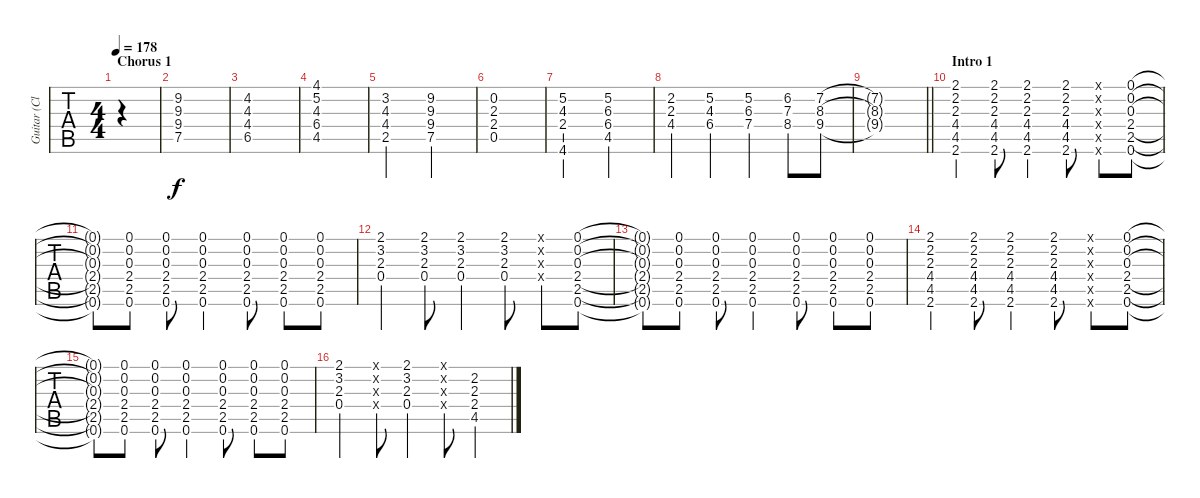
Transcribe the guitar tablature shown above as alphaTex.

\track ("Guitar (Clean)" "Guitar (Cl") {instrument electricguitarclean}
\staff {tabs}
\tuning (E4 B3 G3 D3 A2 E2) {hide}
\ts (4 4)
\section ("" "Chorus 1")
\tempo 178
\clef g2
\ks e
|
(9.2 9.3 9.4 7.5).1 |
(4.2 4.3 4.4 6.5).1 |
(4.1 5.2 4.3 6.4 4.5).1 |
(3.2 4.3 4.4 2.5).2 (9.2 9.3 9.4 7.5).2 |
(0.2 2.3 2.4 0.5).1 |
(5.2 4.3 2.4 4.6).2 (5.2 6.3 6.4 4.5).2 |
(2.2 2.3 4.4).4 (5.2 4.3 6.4).4 (5.2 6.3 7.4).4 (6.2 7.3 8.4).8 (7.2 8.3 9.4).8 |
\barLineRight lightlight
\ks d
(7.2{t} 8.3{t} 9.4{t}).1 |
\section ("" "Intro 1")
(2.1 2.2 2.3 4.4 4.5 2.6).4 (2.1 2.2 2.3 4.4 4.5 2.6).8 (2.1 2.2 2.3 4.4 4.5 2.6).4 (2.1 2.2 2.3 4.4 4.5 2.6).8 (2.1{x} 2.2{x} 2.3{x} 4.4{x} 4.5{x} 2.6{x}).8 (0.1 0.2 0.3 2.4 2.5 0.6).8 |
(0.1{t} 0.2{t} 0.3{t} 2.4{t} 2.5{t} 0.6{t}).8 (0.1 0.2 0.3 2.4 2.5 0.6).8 (0.1 0.2 0.3 2.4 2.5 0.6).8 (0.1 0.2 0.3 2.4 2.5 0.6).4 (0.1 0.2 0.3 2.4 2.5 0.6).8 (0.1 0.2 0.3 2.4 2.5 0.6).8 (0.1 0.2 0.3 2.4 2.5 0.6).8 |
(2.1 3.2 2.3 0.4).4 (2.1 3.2 2.3 0.4).8 (2.1 3.2 2.3 0.4).4 (2.1 3.2 2.3 0.4).8 (2.1{x} 3.2{x} 2.3{x} 0.4{x}).8 (0.1 0.2 0.3 2.4 2.5 0.6).8 |
(0.1{t} 0.2{t} 0.3{t} 2.4{t} 2.5{t} 0.6{t}).8 (0.1 0.2 0.3 2.4 2.5 0.6).8 (0.1 0.2 0.3 2.4 2.5 0.6).8 (0.1 0.2 0.3 2.4 2.5 0.6).4 (0.1 0.2 0.3 2.4 2.5 0.6).8 (0.1 0.2 0.3 2.4 2.5 0.6).8 (0.1 0.2 0.3 2.4 2.5 0.6).8 |
(2.1 2.2 2.3 4.4 4.5 2.6).4 (2.1 2.2 2.3 4.4 4.5 2.6).8 (2.1 2.2 2.3 4.4 4.5 2.6).4 (2.1 2.2 2.3 4.4 4.5 2.6).8 (2.1{x} 2.2{x} 2.3{x} 4.4{x} 4.5{x} 2.6{x}).8 (0.1 0.2 0.3 2.4 2.5 0.6).8 |
(0.1{t} 0.2{t} 0.3{t} 2.4{t} 2.5{t} 0.6{t}).8 (0.1 0.2 0.3 2.4 2.5 0.6).8 (0.1 0.2 0.3 2.4 2.5 0.6).8 (0.1 0.2 0.3 2.4 2.5 0.6).4 (0.1 0.2 0.3 2.4 2.5 0.6).8 (0.1 0.2 0.3 2.4 2.5 0.6).8 (0.1 0.2 0.3 2.4 2.5 0.6).8 |
(2.1 3.2 2.3 0.4).4 (2.1{x} 3.2{x} 2.3{x} 0.4{x}).8 (2.1 3.2 2.3 0.4).4 (2.1{x} 3.2{x} 2.3{x} 0.4{x}).8 (2.2 2.3 2.4 4.5).4
